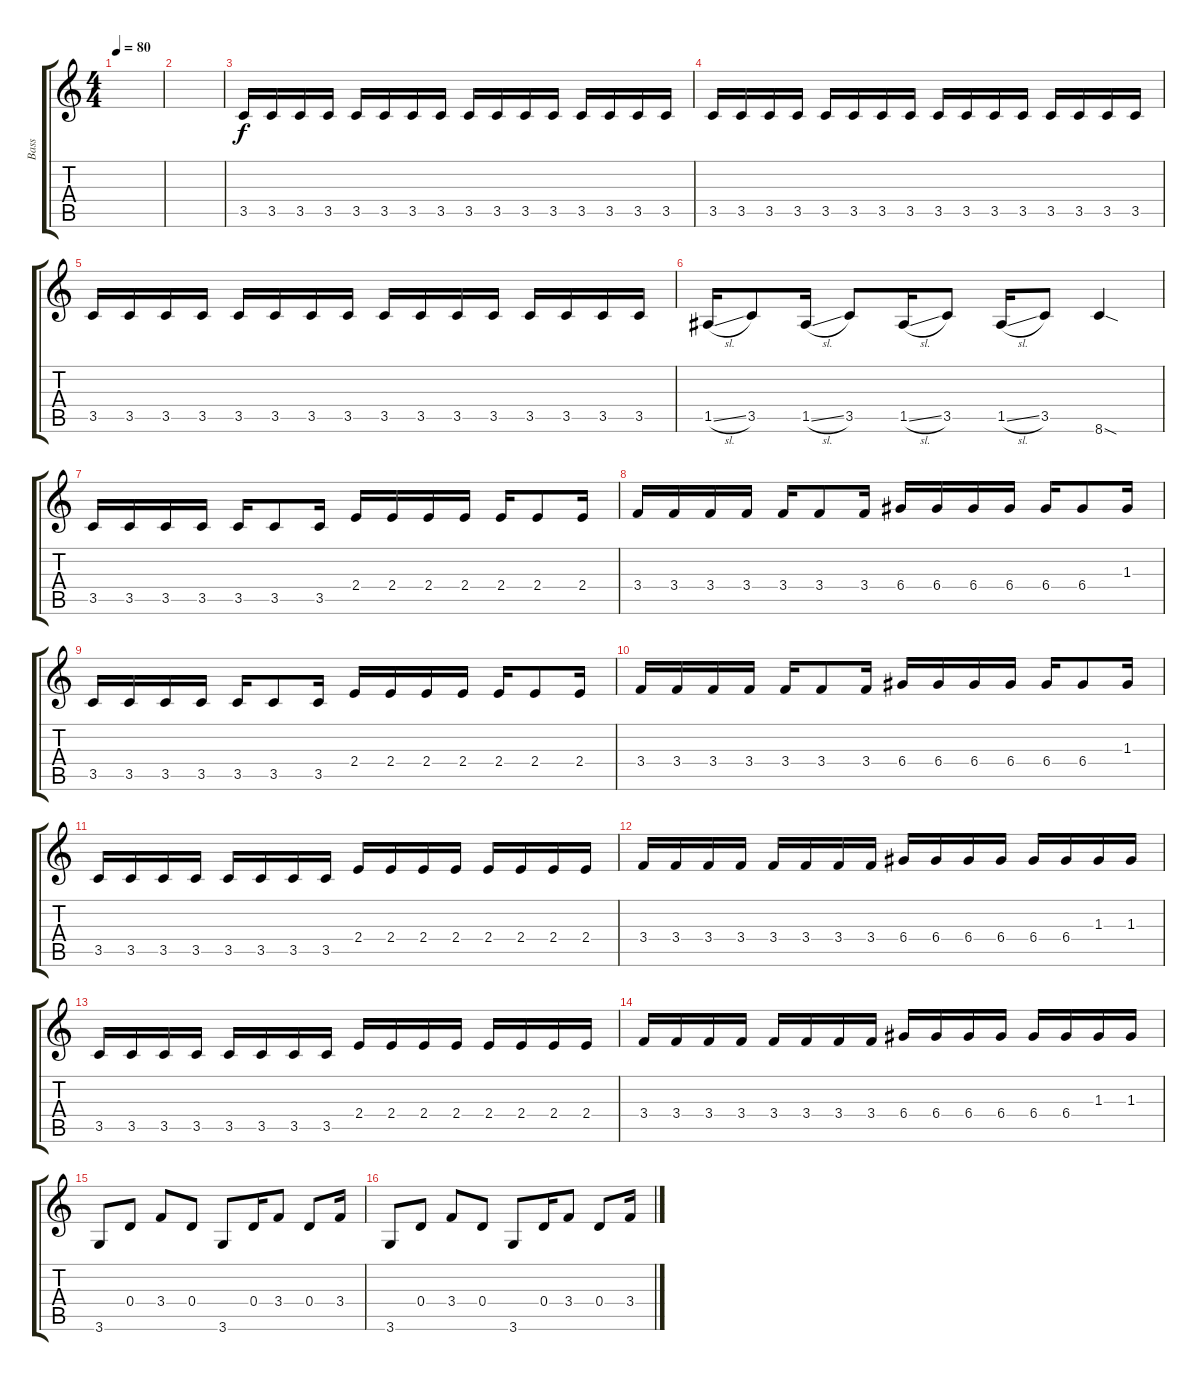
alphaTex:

\track ("Bass" "Bass") {instrument fretlessbass}
\staff {score tabs}
\tuning (E4 B3 G3 D3 A2 E2) {hide}
\ts (4 4)
\tempo 80
\clef g2
\ks c
|
|
3.5.16 3.5.16 3.5.16 3.5.16 3.5.16 3.5.16 3.5.16 3.5.16 3.5.16 3.5.16 3.5.16 3.5.16 3.5.16 3.5.16 3.5.16 3.5.16 |
3.5.16 3.5.16 3.5.16 3.5.16 3.5.16 3.5.16 3.5.16 3.5.16 3.5.16 3.5.16 3.5.16 3.5.16 3.5.16 3.5.16 3.5.16 3.5.16 |
3.5.16 3.5.16 3.5.16 3.5.16 3.5.16 3.5.16 3.5.16 3.5.16 3.5.16 3.5.16 3.5.16 3.5.16 3.5.16 3.5.16 3.5.16 3.5.16 |
1.5{sl}.16 3.5.8 1.5{sl}.16 3.5.8 1.5{sl}.16 3.5.8 1.5{sl}.16 3.5.8 8.6{sod}.4 |
3.5.16 3.5.16 3.5.16 3.5.16 3.5.16 3.5.8 3.5.16 2.4.16 2.4.16 2.4.16 2.4.16 2.4.16 2.4.8 2.4.16 |
3.4.16 3.4.16 3.4.16 3.4.16 3.4.16 3.4.8 3.4.16 6.4.16 6.4.16 6.4.16 6.4.16 6.4.16 6.4.8 1.3.16 |
3.5.16 3.5.16 3.5.16 3.5.16 3.5.16 3.5.8 3.5.16 2.4.16 2.4.16 2.4.16 2.4.16 2.4.16 2.4.8 2.4.16 |
3.4.16 3.4.16 3.4.16 3.4.16 3.4.16 3.4.8 3.4.16 6.4.16 6.4.16 6.4.16 6.4.16 6.4.16 6.4.8 1.3.16 |
3.5.16 3.5.16 3.5.16 3.5.16 3.5.16 3.5.16 3.5.16 3.5.16 2.4.16 2.4.16 2.4.16 2.4.16 2.4.16 2.4.16 2.4.16 2.4.16 |
3.4.16 3.4.16 3.4.16 3.4.16 3.4.16 3.4.16 3.4.16 3.4.16 6.4.16 6.4.16 6.4.16 6.4.16 6.4.16 6.4.16 1.3.16 1.3.16 |
3.5.16 3.5.16 3.5.16 3.5.16 3.5.16 3.5.16 3.5.16 3.5.16 2.4.16 2.4.16 2.4.16 2.4.16 2.4.16 2.4.16 2.4.16 2.4.16 |
3.4.16 3.4.16 3.4.16 3.4.16 3.4.16 3.4.16 3.4.16 3.4.16 6.4.16 6.4.16 6.4.16 6.4.16 6.4.16 6.4.16 1.3.16 1.3.16 |
3.6.8 0.4.8 3.4.8 0.4.8 3.6.8 0.4.16 3.4.8 0.4.8 3.4.16 |
3.6.8 0.4.8 3.4.8 0.4.8 3.6.8 0.4.16 3.4.8 0.4.8 3.4.16
